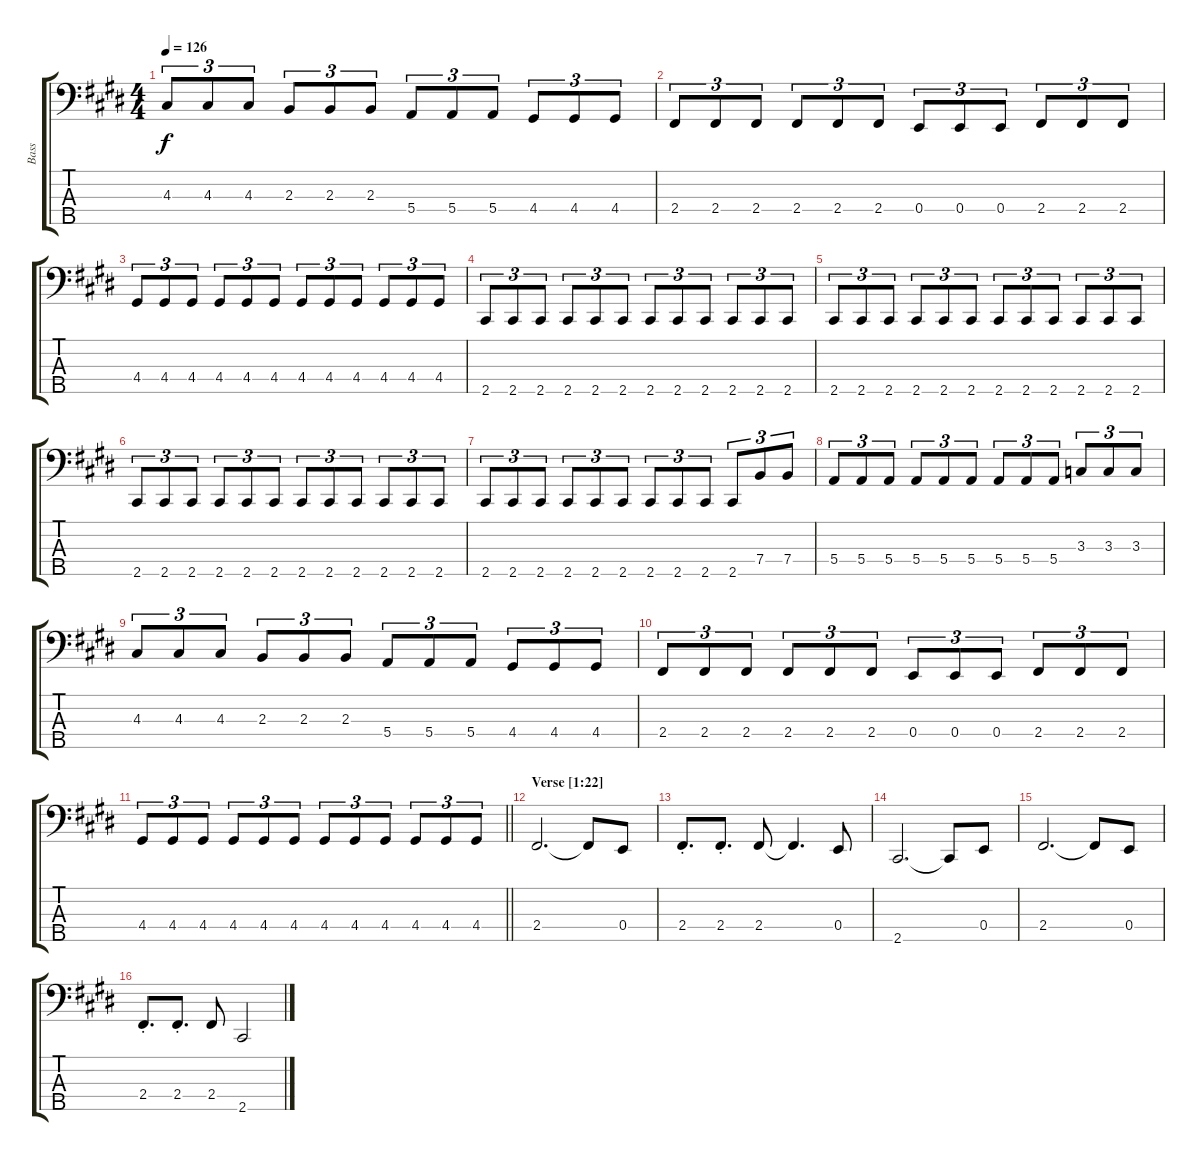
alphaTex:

\track ("Bass" "Bass") {instrument electricbassfinger}
\staff {score tabs}
\tuning (G2 D2 A1 E1 B0) {hide}
\ts (4 4)
\tempo 126
\clef f4
\ks c#minor
4.3.8{tu (3 2) dy f} 4.3.8{tu (3 2)} 4.3.8{tu (3 2)} 2.3.8{tu (3 2)} 2.3.8{tu (3 2)} 2.3.8{tu (3 2)} 5.4.8{tu (3 2)} 5.4.8{tu (3 2)} 5.4.8{tu (3 2)} 4.4.8{tu (3 2)} 4.4.8{tu (3 2)} 4.4.8{tu (3 2)} |
2.4.8{tu (3 2)} 2.4.8{tu (3 2)} 2.4.8{tu (3 2)} 2.4.8{tu (3 2)} 2.4.8{tu (3 2)} 2.4.8{tu (3 2)} 0.4.8{tu (3 2)} 0.4.8{tu (3 2)} 0.4.8{tu (3 2)} 2.4.8{tu (3 2)} 2.4.8{tu (3 2)} 2.4.8{tu (3 2)} |
4.4.8{tu (3 2)} 4.4.8{tu (3 2)} 4.4.8{tu (3 2)} 4.4.8{tu (3 2)} 4.4.8{tu (3 2)} 4.4.8{tu (3 2)} 4.4.8{tu (3 2)} 4.4.8{tu (3 2)} 4.4.8{tu (3 2)} 4.4.8{tu (3 2)} 4.4.8{tu (3 2)} 4.4.8{tu (3 2)} |
2.5.8{tu (3 2)} 2.5.8{tu (3 2)} 2.5.8{tu (3 2)} 2.5.8{tu (3 2)} 2.5.8{tu (3 2)} 2.5.8{tu (3 2)} 2.5.8{tu (3 2)} 2.5.8{tu (3 2)} 2.5.8{tu (3 2)} 2.5.8{tu (3 2)} 2.5.8{tu (3 2)} 2.5.8{tu (3 2)} |
2.5.8{tu (3 2)} 2.5.8{tu (3 2)} 2.5.8{tu (3 2)} 2.5.8{tu (3 2)} 2.5.8{tu (3 2)} 2.5.8{tu (3 2)} 2.5.8{tu (3 2)} 2.5.8{tu (3 2)} 2.5.8{tu (3 2)} 2.5.8{tu (3 2)} 2.5.8{tu (3 2)} 2.5.8{tu (3 2)} |
2.5.8{tu (3 2)} 2.5.8{tu (3 2)} 2.5.8{tu (3 2)} 2.5.8{tu (3 2)} 2.5.8{tu (3 2)} 2.5.8{tu (3 2)} 2.5.8{tu (3 2)} 2.5.8{tu (3 2)} 2.5.8{tu (3 2)} 2.5.8{tu (3 2)} 2.5.8{tu (3 2)} 2.5.8{tu (3 2)} |
2.5.8{tu (3 2)} 2.5.8{tu (3 2)} 2.5.8{tu (3 2)} 2.5.8{tu (3 2)} 2.5.8{tu (3 2)} 2.5.8{tu (3 2)} 2.5.8{tu (3 2)} 2.5.8{tu (3 2)} 2.5.8{tu (3 2)} 2.5.8{tu (3 2)} 7.4.8{tu (3 2)} 7.4.8{tu (3 2)} |
5.4.8{tu (3 2)} 5.4.8{tu (3 2)} 5.4.8{tu (3 2)} 5.4.8{tu (3 2)} 5.4.8{tu (3 2)} 5.4.8{tu (3 2)} 5.4.8{tu (3 2)} 5.4.8{tu (3 2)} 5.4.8{tu (3 2)} 3.3.8{tu (3 2)} 3.3.8{tu (3 2)} 3.3.8{tu (3 2)} |
4.3.8{tu (3 2)} 4.3.8{tu (3 2)} 4.3.8{tu (3 2)} 2.3.8{tu (3 2)} 2.3.8{tu (3 2)} 2.3.8{tu (3 2)} 5.4.8{tu (3 2)} 5.4.8{tu (3 2)} 5.4.8{tu (3 2)} 4.4.8{tu (3 2)} 4.4.8{tu (3 2)} 4.4.8{tu (3 2)} |
2.4.8{tu (3 2)} 2.4.8{tu (3 2)} 2.4.8{tu (3 2)} 2.4.8{tu (3 2)} 2.4.8{tu (3 2)} 2.4.8{tu (3 2)} 0.4.8{tu (3 2)} 0.4.8{tu (3 2)} 0.4.8{tu (3 2)} 2.4.8{tu (3 2)} 2.4.8{tu (3 2)} 2.4.8{tu (3 2)} |
\barLineRight lightlight
4.4.8{tu (3 2)} 4.4.8{tu (3 2)} 4.4.8{tu (3 2)} 4.4.8{tu (3 2)} 4.4.8{tu (3 2)} 4.4.8{tu (3 2)} 4.4.8{tu (3 2)} 4.4.8{tu (3 2)} 4.4.8{tu (3 2)} 4.4.8{tu (3 2)} 4.4.8{tu (3 2)} 4.4.8{tu (3 2)} |
\section ("" "Verse [1:22]")
2.4.2{d} 2.4{t}.8 0.4.8 |
2.4{st}.8{d} 2.4{st}.8{d} 2.4.8 2.4{t}.4{d} 0.4.8 |
2.5.2{d} 2.5{t}.8 0.4.8 |
2.4.2{d} 2.4{t}.8 0.4.8 |
2.4{st}.8{d} 2.4{st}.8{d} 2.4.8 2.5.2
